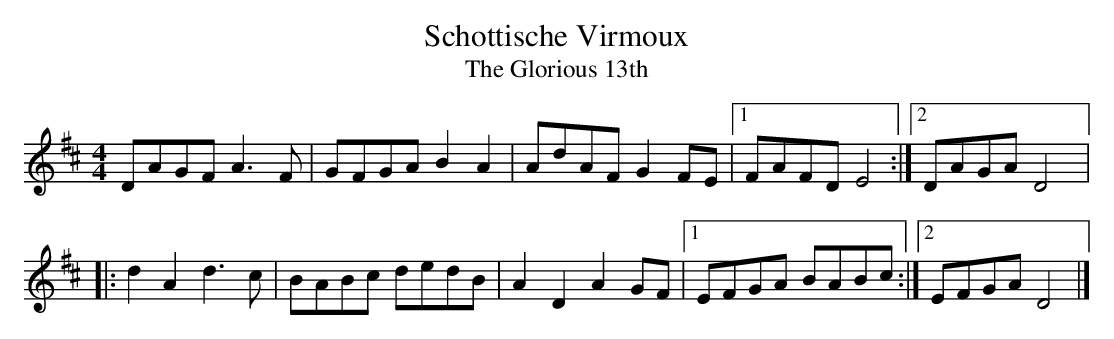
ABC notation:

X:1
T:Schottische Virmoux
T:The Glorious 13th
M:4/4
L:1/8
K:D
DAGF A3F | GFGA B2A2 | AdAF G2FE |1 FAFD E4 :|2 DAGA D4 |:
d2A2 d3c | BABc dedB | A2D2 A2GF |1 EFGA BABc :|2 EFGA D4 |]
